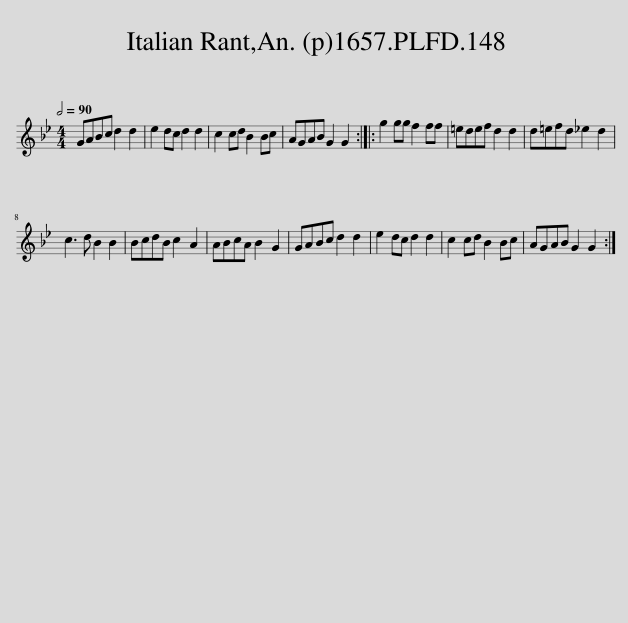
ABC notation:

X:1
L:1/8
Q:1/2=90
M:4/4
I:linebreak $
K:Bb
V:1 treble
V:1
 GABc d2 d2 | e2 dc d2 d2 | c2 cd B2 Bc | AGAB G2 G2 :: g2 gg f2 ff | %5
 =edef d2 d2 | d=efd _e2 d2 |$ c3 d B2 B2 | BcdB c2 A2 | ABcA B2 G2 | %10
 GABc d2 d2 | e2 dc d2 d2 | c2 cd B2 Bc | AGAB G2 G2 :| %14
